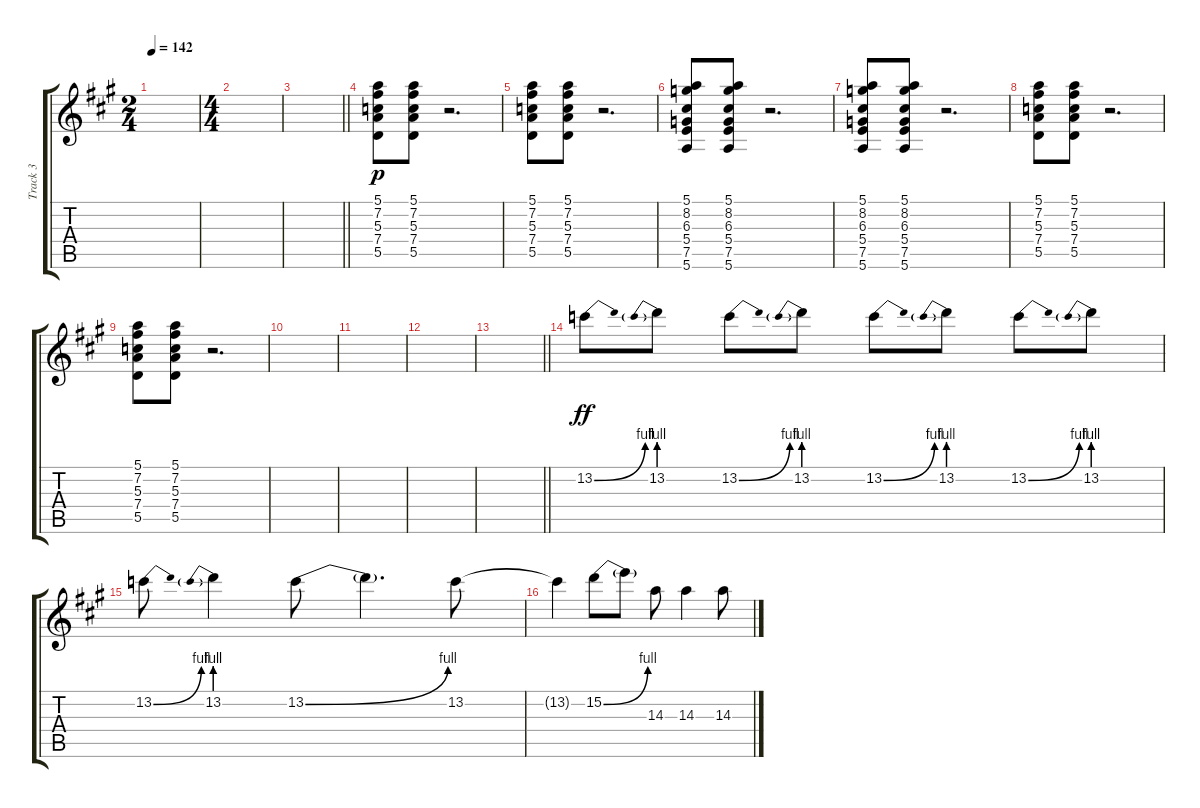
\track ("Track 3" "Track 3") {instrument distortionguitar}
\staff {score tabs}
\tuning (E4 B3 G3 D3 A2 E2) {hide}
\ts (2 4)
\tempo 142
\clef g2
\ks a
|
\ts (4 4)
|
\barLineRight lightlight
|
(5.1 7.2 5.3 7.4 5.5).8{dy p} (5.1 7.2 5.3 7.4 5.5).8 r.2{d} |
(5.1 7.2 5.3 7.4 5.5).8 (5.1 7.2 5.3 7.4 5.5).8 r.2{d} |
(5.1 8.2 6.3 5.4 7.5 5.6).8 (5.1 8.2 6.3 5.4 7.5 5.6).8 r.2{d} |
(5.1 8.2 6.3 5.4 7.5 5.6).8 (5.1 8.2 6.3 5.4 7.5 5.6).8 r.2{d} |
(5.1 7.2 5.3 7.4 5.5).8 (5.1 7.2 5.3 7.4 5.5).8 r.2{d} |
(5.1 7.2 5.3 7.4 5.5).8 (5.1 7.2 5.3 7.4 5.5).8 r.2{d} |
|
|
|
\barLineRight lightlight
|
13.2{be (bend 0 0 60 4)}.8{dy ff volume 8} 13.2{be (prebend 0 4 60 4)}.8 13.2{be (bend 0 0 60 4)}.8 13.2{be (prebend 0 4 60 4)}.8 13.2{be (bend 0 0 60 4)}.8 13.2{be (prebend 0 4 60 4)}.8 13.2{be (bend 0 0 60 4)}.8 13.2{be (prebend 0 4 60 4)}.8 |
13.2{be (bend 0 0 60 4)}.8 13.2{be (prebend 0 4 60 4)}.4 13.2{be (bend 0 0 60 4)}.8 13.2{t}.4{d} 13.2.8 |
13.2{t}.4 15.2{be (bend 0 0 60 4)}.8 15.2{t}.8 14.3.8 14.3.4 14.3.8
